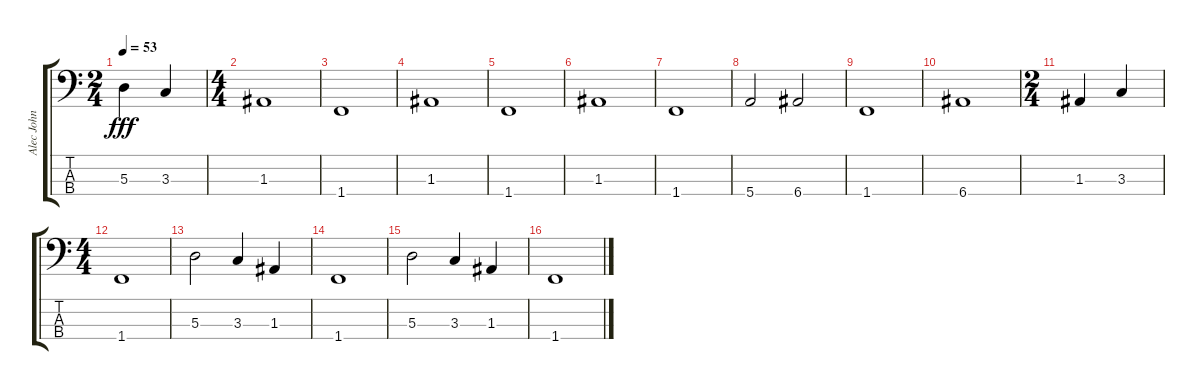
\track ("Alec John Such (Bass Guitar)" "Alec John ") {instrument electricbassfinger}
\staff {score tabs}
\tuning (G2 D2 A1 E1) {hide}
\ts (2 4)
\tempo 53
\clef f4
\ks c
5.3.4{dy fff} 3.3.4 |
\ts (4 4)
1.3.1 |
1.4.1 |
1.3.1 |
1.4.1 |
1.3.1 |
1.4.1 |
5.4.2 6.4.2 |
1.4.1 |
6.4.1 |
\ts (2 4)
1.3.4 3.3.4 |
\ts (4 4)
1.4.1 |
5.3.2 3.3.4 1.3.4 |
1.4.1 |
5.3.2 3.3.4 1.3.4 |
1.4.1
